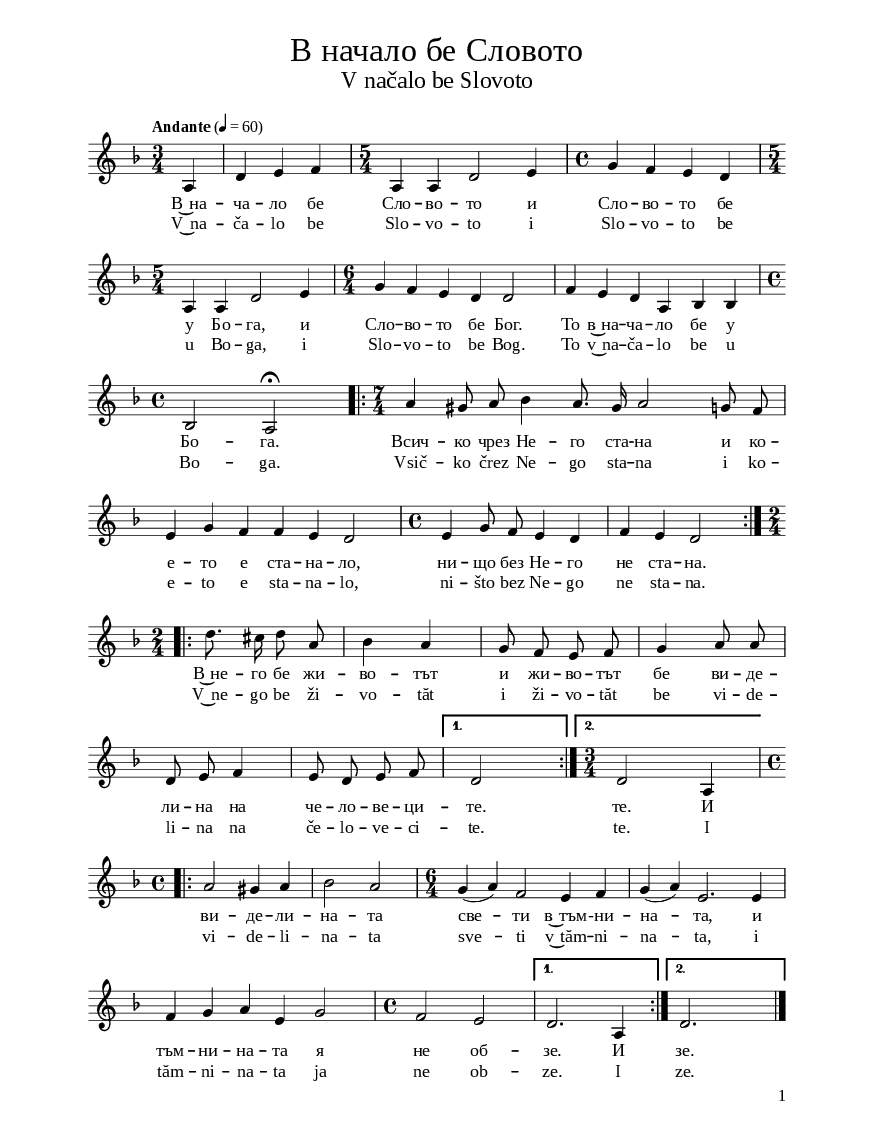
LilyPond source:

\version "2.24.1"

% include paper part and global functions
\include "include/globals.ily"

\bookpart {
  \label #'ref094
  \tocItem \markup "В начало бе Словото – V načalo be Slovoto"
  \include "include/bookpart-paper.ily"
  \score {
    \include "include/score-layout.ily"


    \new Voice \absolute  {
      \clef treble
      \key d \minor
      \time 3/4
      \tempoFunc "Andante" 4 "60"
      \partial 4
      \autoBeamOff

      a4 | d'4 e' f' | \time 5/4  a4 a d'2 e'4 | \time 4/4  g'4 f' e' d' | \time 5/4 \break
      a4 a d'2 e'4 |

      \time 6/4  g'4 f' e' d' d'2 |  f'4 e' d' a bes bes |  \break |

      \time 4/4  bes2 a \fermata \time 7/4  \repeat volta 2 {
        a'4 gis'8 a' bes'4 a'8. gis'16 a'2 g'8 f' \break |

        e'4 g' f' f' e' d'2 | \time 4/4  e'4 g'8 f' e'4 d' | f'4 e' d'2
      } \break

      \autoBeamOff \time 2/4  \repeat volta 2 {
        d''8. cis''16 d''8 a' | bes'4 a' g'8 f' e' f' | g'4 a'8 a' | \break

        d'8 e' f'4 | e'8 d' e' f'
      }  \alternative { { d'2 | } {  \time 3/4  d'2 a4 } } \break |

      \time 4/4  \repeat volta 2 {
        a'2 gis'4 a' | bes'2 a' | \time 6/4  g'4 ( a' ) f'2 e'4 f' | g'4 ( a' ) e'2. e'4 \break |

        f'4 g' a' e' g'2 | \time 4/4  f'2 e'
      } \alternative { { | d'2. a4 | } { d'2. s4} } \bar "|." |
    }

    \addlyrics {
      В~на -- ча --
      ло бе Сло -- во -- то и Сло -- во -- то бе у
      Бо -- га, и Сло -- во -- то бе Бог. То в~на --
      ча -- ло бе у Бо -- га. Всич -- ко чрез Не --
      го ста -- на и ко -- е -- то е ста -- на --
      ло, ни -- що без Не -- го не ста -- на. В~не --
      го бе жи -- во -- тът и жи -- во -- тът бе ви
      -- де -- ли -- на на че -- ло -- ве -- ци -- те.
      те. И ви -- де -- ли -- на -- та све -- ти в~тъм
      -- "-ни" -- на -- та, и тъм -- ни -- на -- та я не
      об -- зе. И зе.

    }

    \addlyrics {
      V~na -- ča --
      lo be Slo -- vo -- to i Slo -- vo -- to be u
      Bo -- ga, i Slo -- vo -- to be Bog. To v~na --
      ča -- lo be u Bo -- ga. Vsič -- ko črez Ne --
      go sta -- na i ko -- e -- to e sta -- na --
      lo, ni -- što bez Ne -- go ne sta -- na. V~ne --
      go be ži -- vo -- tăt i ži -- vo -- tăt be vi
      -- de -- li -- na na če -- lo -- ve -- ci -- te.
      te. I vi -- de -- li -- na -- ta sve -- ti v~tăm
      -- ni -- na -- ta, i tăm -- ni -- na -- ta ja ne
      ob -- ze. I ze.

    }


    \header {
      title = \titleFunc "В начало бе Словото" "V načalo be Slovoto"
    }

    \midi{}

  } % score



  % include foreign translation(s) of the song
  \version "2.18.2"

\markup \fill-line { \fontsize #deTitleFontSize "Im Anfang war das Wort" }
\markup \null
\markup \null
\markup \fontsize #deCoupletFontSize {
    \hspace #14.91
  \override #`(baseline-skip . ,deCoupletBaselineSkip)
    
        \column {
     \line { " " }      
    \line { " " Im Anfang war das Wort,} 

\line { " "und das Wort war bei Gott,}

\line { " " und das Wort war Gott.}
 
\line { " "Dieses war im Anfang bei Gott.}
\line { " " }      

\line { " "Alles wurde durch dasselbe,}

\line { " "und ohne dasselbe wurde auch nicht eines,} 

\line { " "das geworden ist.}
\line { " " }      

\line { " "In ihm war Leben, }

\line { " "und das Leben war }

\line { " "das Licht der Menschen.}
\line { " " }      

\line { " "Und das Licht scheint}

\line { " "in der Finsternis, }

\line { " "und die Finsternis hat es nicht erfasst.}
      
       
    }
    
    
}


} % bookpart
